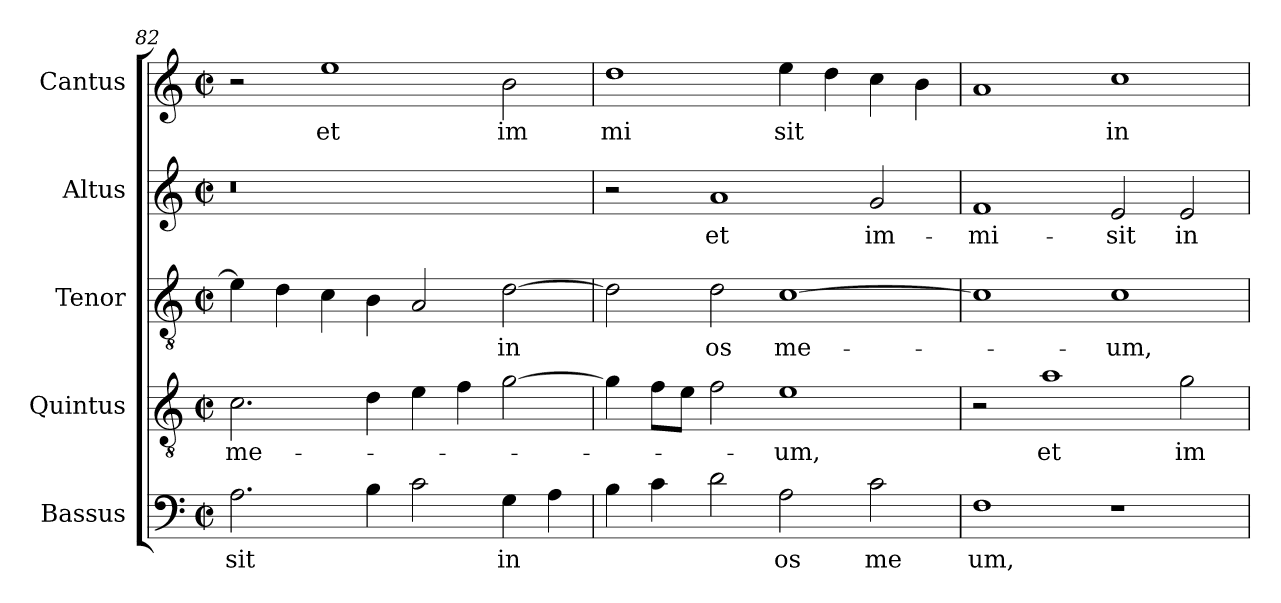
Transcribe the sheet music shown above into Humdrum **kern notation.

**kern	**text	**kern	**text	**kern	**text	**kern	**text	**kern	**text
*part5	*part5	*part4	*part4	*part3	*part3	*part2	*part2	*part1	*part1
*staff5	*staff5	*staff4	*staff4	*staff3	*staff3	*staff2	*staff2	*staff1	*staff1
*I"Bassus	*	*I"Quintus	*	*I"Tenor	*	*I"Altus	*	*I"Cantus	*
*clefF4	*	*clefGv2	*	*clefGv2	*	*clefG2	*	*clefG2	*
*M2/2	*	*M2/2	*	*M2/2	*	*M2/2	*	*M2/2	*
*met(c|)	*	*met(c|)	*	*met(c|)	*	*met(c|)	*	*met(c|)	*
=82	=82	=82	=82	=82	=82	=82	=82	=82	=82
!	!LO:LY:b:cj	!	!LO:LY:b	!	!	!	!	!	!
2.A\	sit	2.c\	me-	4e\]	.	0r	.	2r	.
.	.	.	.	4d\	.	.	.	.	.
!	!	!	!	!	!	!	!	!	!LO:LY:b:cj
.	.	.	.	4c\	.	.	.	1ee	et
4B\	.	4d\	.	4B\	.	.	.	.	.
2c\	.	4e\	.	2A/	.	.	.	.	.
.	.	4f\	.	.	.	.	.	.	.
!	!LO:LY:b:cj	!	!	!	!LO:LY:b:cj	!	!	!	!LO:LY:b:cj
4G\	in	[>2g\	.	[>2d\	in	.	.	2b\	im
4A\	.	.	.	.	.	.	.	.	.
=83	=83	=83	=83	=83	=83	=83	=83	=83	=83
!	!	!	!	!	!	!	!	!	!LO:LY:b:cj
4B\	.	4g\]	.	2d\]	.	2r	.	1dd	mi
4c\	.	8f\L	.	.	.	.	.	.	.
.	.	8e\J	.	.	.	.	.	.	.
!	!	!	!	!	!LO:LY:b:cj	!	!LO:LY:b:cj	!	!
2d\	.	2f\	.	2d\	os	1a	et	.	.
!	!LO:LY:b:cj	!	!LO:LY:b:cj	!	!LO:LY:b:cj	!	!	!	!LO:LY:b
2A\	os	1e	-um,	[>1c	me-	.	.	4ee\	sit
.	.	.	.	.	.	.	.	4dd\	.
!	!LO:LY:b:cj	!	!	!	!	!	!LO:LY:b:cj	!	!
2c\	me	.	.	.	.	2g/	im-	4cc\	.
.	.	.	.	.	.	.	.	4b\	.
=84	=84	=84	=84	=84	=84	=84	=84	=84	=84
!	!LO:LY:b:cj	!	!	!	!	!	!LO:LY:b:cj	!	!
1F	um,	2r	.	1c]	.	1f	-mi-	1a	.
!	!	!	!LO:LY:b:cj	!	!	!	!	!	!
.	.	1a	et	.	.	.	.	.	.
!	!	!	!	!	!LO:LY:b:cj	!	!LO:LY:b:cj	!	!LO:LY:b:cj
1r	.	.	.	1c	-um,	2e/	-sit	1cc	in
!	!	!	!LO:LY:b:cj	!	!	!	!LO:LY:b:cj	!	!
.	.	2g\	im-	.	.	2e/	in	.	.
=	=	=	=	=	=	=	=	=	=
*-	*-	*-	*-	*-	*-	*-	*-	*-	*-
